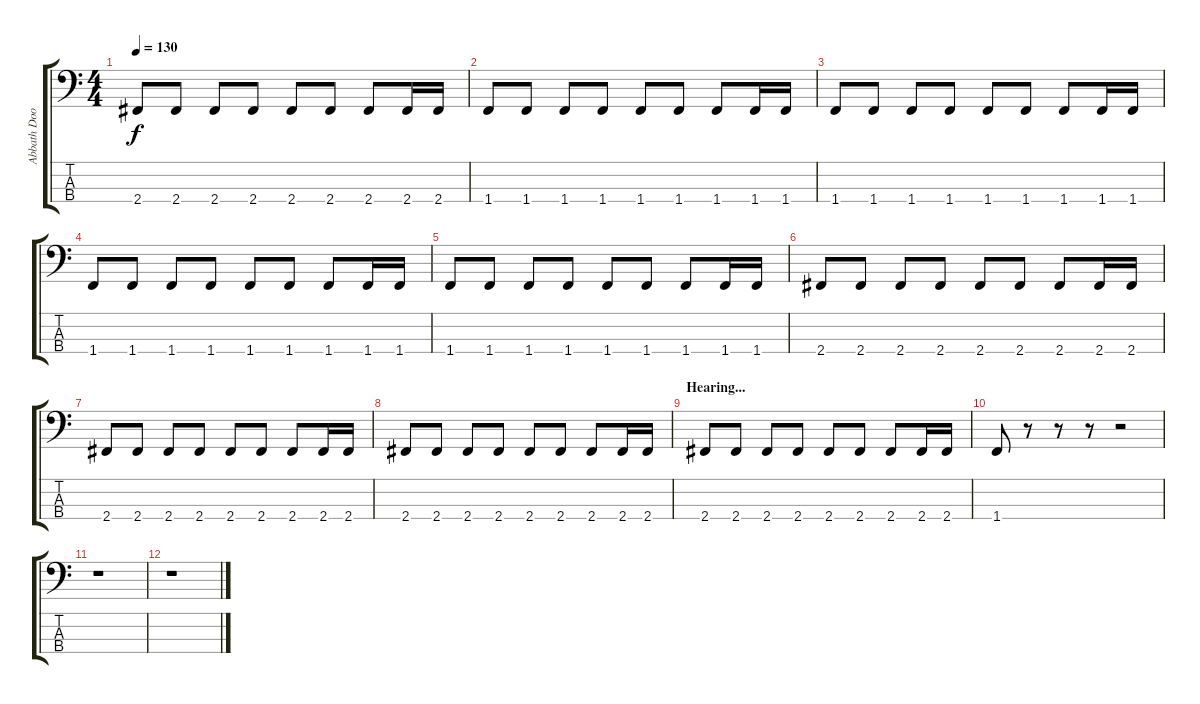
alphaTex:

\track ("Abbath Doom Occulta" "Abbath Doo") {instrument electricbasspick}
\staff {score tabs}
\tuning (G2 D2 A1 E1) {hide}
\ts (4 4)
\tempo 130
\clef f4
\ks c
2.4.8{dy f} 2.4.8 2.4.8 2.4.8 2.4.8 2.4.8 2.4.8 2.4.16 2.4.16 |
1.4.8 1.4.8 1.4.8 1.4.8 1.4.8 1.4.8 1.4.8 1.4.16 1.4.16 |
1.4.8 1.4.8 1.4.8 1.4.8 1.4.8 1.4.8 1.4.8 1.4.16 1.4.16 |
1.4.8 1.4.8 1.4.8 1.4.8 1.4.8 1.4.8 1.4.8 1.4.16 1.4.16 |
1.4.8 1.4.8 1.4.8 1.4.8 1.4.8 1.4.8 1.4.8 1.4.16 1.4.16 |
2.4.8 2.4.8 2.4.8 2.4.8 2.4.8 2.4.8 2.4.8 2.4.16 2.4.16 |
2.4.8 2.4.8 2.4.8 2.4.8 2.4.8 2.4.8 2.4.8 2.4.16 2.4.16 |
2.4.8 2.4.8 2.4.8 2.4.8 2.4.8 2.4.8 2.4.8 2.4.16 2.4.16 |
\section ("" "Hearing...")
2.4.8 2.4.8 2.4.8 2.4.8 2.4.8 2.4.8 2.4.8 2.4.16 2.4.16 |
1.4.8 r.8 r.8 r.8 r.2 |
r.1 |
r.1
